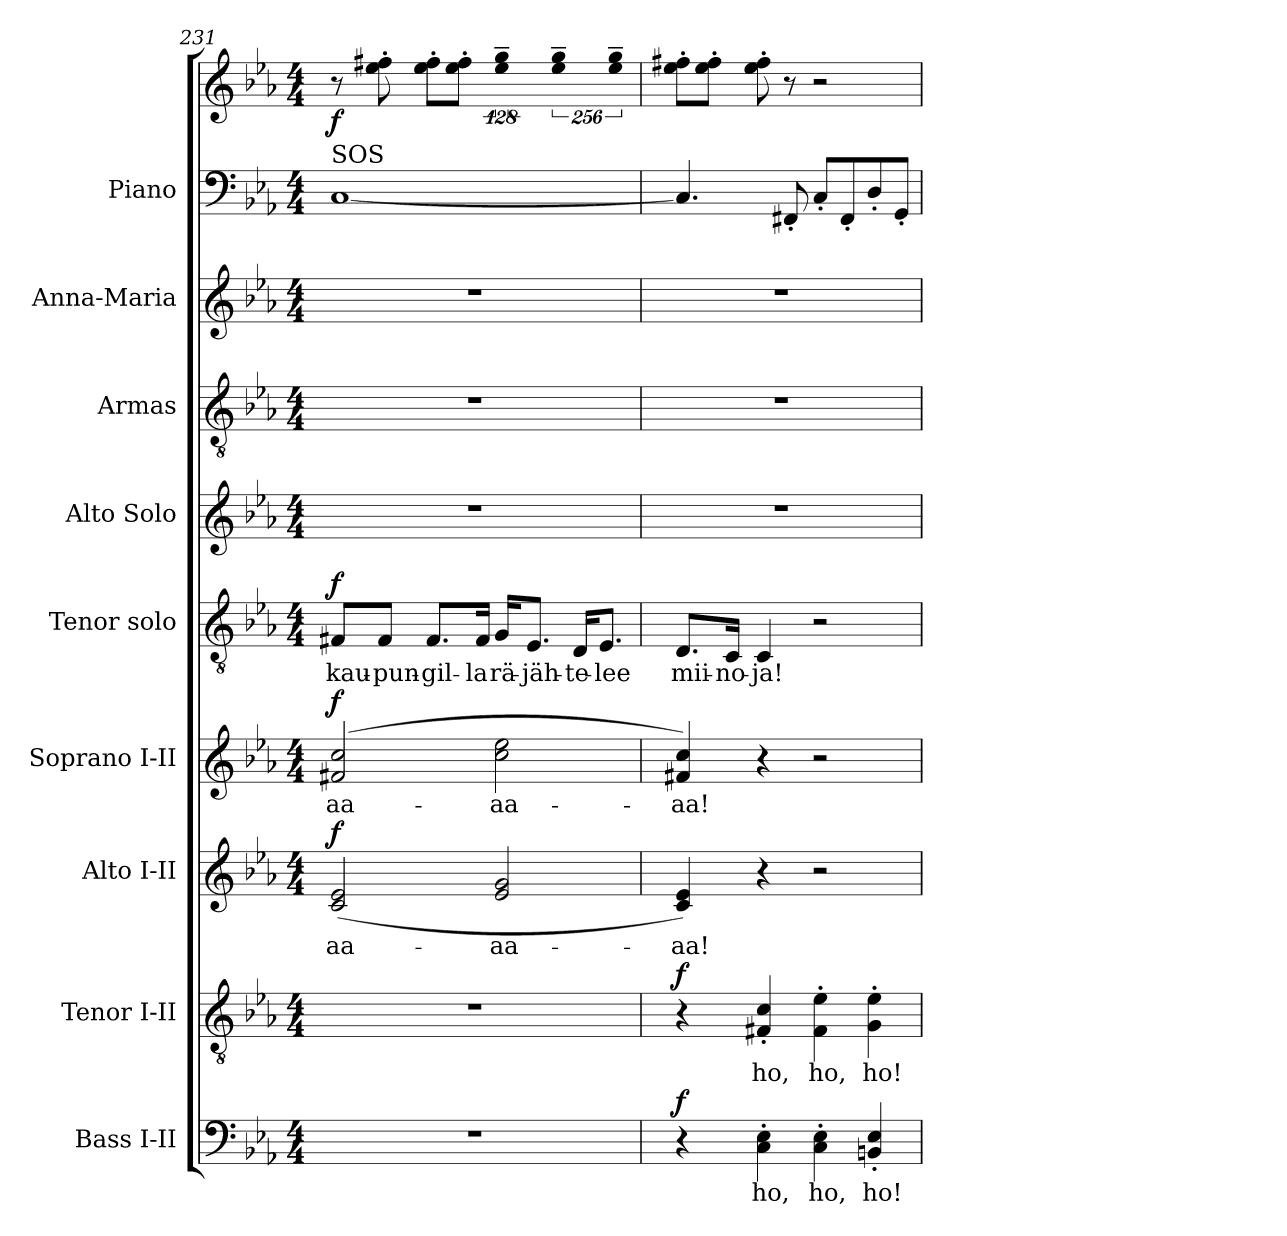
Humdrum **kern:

**kern	**text	**dynam	**kern	**text	**dynam	**kern	**text	**dynam	**kern	**text	**dynam	**kern	**text	**dynam	**kern	**kern	**kern	**kern	**kern	**dynam
*part9	*part9	*part9	*part8	*part8	*part8	*part7	*part7	*part7	*part6	*part6	*part6	*part5	*part5	*part5	*part4	*part3	*part2	*part1	*part1	*part1
*staff10	*staff10	*staff10	*staff9	*staff9	*staff9	*staff8	*staff8	*staff8	*staff7	*staff7	*staff7	*staff6	*staff6	*staff6	*staff5	*staff4	*staff3	*staff2	*staff1	*staff1/2
*I"Bass I-II	*	*	*I"Tenor I-II	*	*	*I"Alto I-II	*	*	*I"Soprano I-II	*	*	*I"Tenor solo	*	*	*I"Alto Solo	*I"Armas	*I"Anna-Maria	*I"Piano	*	*
*I'B.	*	*	*I'T.	*	*	*I'A.	*	*	*I'S.	*	*	*I'T. Solo	*	*	*I'A. Solo	*I'Armas	*I'A-M	*I'Pno.	*	*
!!LO:PB:g=z
*clefF4	*	*	*clefGv2	*	*	*clefG2	*	*	*clefG2	*	*	*clefGv2	*	*	*clefG2	*clefGv2	*clefG2	*clefF4	*clefG2	*
*	*	*	*ITrd7c12	*	*	*	*	*	*	*	*	*ITrd7c12	*	*	*	*ITrd7c12	*	*	*	*
*k[b-e-a-]	*	*	*k[b-e-a-]	*	*	*k[b-e-a-]	*	*	*k[b-e-a-]	*	*	*k[b-e-a-]	*	*	*k[b-e-a-]	*k[b-e-a-]	*k[b-e-a-]	*k[b-e-a-]	*k[b-e-a-]	*
*E-:	*	*	*E-:	*	*	*E-:	*	*	*E-:	*	*	*E-:	*	*	*E-:	*E-:	*E-:	*E-:	*E-:	*
*M4/4	*	*	*M4/4	*	*	*M4/4	*	*	*M4/4	*	*	*M4/4	*	*	*M4/4	*M4/4	*M4/4	*M4/4	*M4/4	*
*MM116	*	*	*MM116	*	*	*MM116	*	*	*MM116	*	*	*MM116	*	*	*MM116	*MM116	*MM116	*MM116	*MM116	*
=231	=231	=231	=231	=231	=231	=231	=231	=231	=231	=231	=231	=231	=231	=231	=231	=231	=231	=231	=231	=231
!	!	!	!	!	!	!	!LO:LY:b:color=#000000	!	!	!	!	!	!	!	!	!	!	!	!	!
!	!	!	!	!	!	!	!	!	!	!LO:LY:b:color=#000000	!	!	!	!	!	!	!	!	!	!
!	!	!	!	!	!	!	!	!	!	!	!	!	!	!	!	!	!	!LO:TX:a:t=SOS	!	!
!	!	!	!	!	!	!	!	!	!	!	!	!	!LO:LY:b:color=#000000	!	!	!	!	!	!	!
1r	.	.	1r	.	.	(2ci/ 2e-i	aa-	f	(2f#Xi/ 2cci	aa-	f	8FF#Xi/L	kau-	f	1r	1r	1r	[<1Ci	8r	f
!	!	!	!	!	!	!	!	!	!	!	!	!	!LO:LY:b:color=#000000	!	!	!	!	!	!	!
.	.	.	.	.	.	.	.	.	.	.	.	8FF#i/J	-pun-	.	.	.	.	.	8ee-i\' 8ff#Xi'	.
!	!	!	!	!	!	!	!	!	!	!	!	!	!LO:LY:b:color=#000000	!	!	!	!	!	!	!
.	.	.	.	.	.	.	.	.	.	.	.	8.FF#i/L	-gil-	.	.	.	.	.	8ee-i\' 8ff#i'L	.
.	.	.	.	.	.	.	.	.	.	.	.	.	.	.	.	.	.	.	8ee-i\' 8ff#i'J	.
!	!	!	!	!	!	!	!	!	!	!	!	!	!LO:LY:b:color=#000000	!	!	!	!	!	!	!
.	.	.	.	.	.	.	.	.	.	.	.	16FF#i/Jk	-la	.	.	.	.	.	.	.
!	!	!	!	!	!	!	!LO:LY:b:color=#000000	!	!	!	!	!	!	!	!	!	!	!	!	!
!	!	!	!	!	!	!	!	!	!	!LO:LY:b:color=#000000	!	!	!	!	!	!	!	!	!	!
!	!	!	!	!	!	!	!	!	!	!	!	!	!LO:LY:b:color=#000000	!	!	!	!	!	!LO:N:vis=4	!
.	.	.	.	.	.	2e-i/ 2gi	-aa-	.	2cci\ 2ee-i	-aa-	.	16GGi/KL	rä-	.	.	.	.	.	512%85ee-i\~ 512%85ggi~	.
!	!	!	!	!	!	!	!	!	!	!	!	!	!LO:LY:b:color=#000000	!	!	!	!	!	!	!
.	.	.	.	.	.	.	.	.	.	.	.	8.EE-i/J	-jäh-	.	.	.	.	.	.	.
!	!	!	!	!	!	!	!	!	!	!	!	!	!	!	!	!	!	!	!LO:N:vis=4	!
.	.	.	.	.	.	.	.	.	.	.	.	.	.	.	.	.	.	.	1024%171ee-i\~ 1024%171ggi~	.
!	!	!	!	!	!	!	!	!	!	!	!	!	!LO:LY:b:color=#000000	!	!	!	!	!	!	!
.	.	.	.	.	.	.	.	.	.	.	.	16DDi/KL	-te-	.	.	.	.	.	.	.
!	!	!	!	!	!	!	!	!	!	!	!	!	!LO:LY:b:color=#000000	!	!	!	!	!	!	!
.	.	.	.	.	.	.	.	.	.	.	.	8.EE-i/J	-lee	.	.	.	.	.	.	.
!	!	!	!	!	!	!	!	!	!	!	!	!	!	!	!	!	!	!	!LO:N:vis=4	!
.	.	.	.	.	.	.	.	.	.	.	.	.	.	.	.	.	.	.	1024%171ee-i\~ 1024%171ggi~	.
=232	=232	=232	=232	=232	=232	=232	=232	=232	=232	=232	=232	=232	=232	=232	=232	=232	=232	=232	=232	=232
!	!	!	!	!	!	!	!LO:LY:b:color=#000000	!	!	!	!	!	!	!	!	!	!	!	!	!
!	!	!	!	!	!	!	!	!	!	!LO:LY:b:color=#000000	!	!	!	!	!	!	!	!	!	!
!	!	!	!	!	!	!	!	!	!	!	!	!	!LO:LY:b:color=#000000	!	!	!	!	!	!	!
4r	.	f	4r	.	f	4ci/ 4e-i)	-aa!	.	4f#Xi/ 4cci)	-aa!	.	8.DDi/L	mii-	.	1r	1r	1r	4.Ci/]	8ee-i\' 8ff#Xi'L	.
.	.	.	.	.	.	.	.	.	.	.	.	.	.	.	.	.	.	.	8ee-i\' 8ff#i'J	.
!	!	!	!	!	!	!	!	!	!	!	!	!	!LO:LY:b:color=#000000	!	!	!	!	!	!	!
.	.	.	.	.	.	.	.	.	.	.	.	16CCi/Jk	-no-	.	.	.	.	.	.	.
!	!LO:LY:b:color=#000000	!	!	!	!	!	!	!	!	!	!	!	!	!	!	!	!	!	!	!
!	!	!	!	!LO:LY:b:color=#000000	!	!	!	!	!	!	!	!	!	!	!	!	!	!	!	!
!	!	!	!	!	!	!	!	!	!	!	!	!	!LO:LY:b:color=#000000	!	!	!	!	!	!	!
4Ci\' 4E-i'	ho,	.	4FF#Xi/' 4Ci'	ho,	.	4r	.	.	4r	.	.	4CCi/	-ja!	.	.	.	.	.	8ee-i\' 8ff#i'	.
.	.	.	.	.	.	.	.	.	.	.	.	.	.	.	.	.	.	8FF#X'i/	8r	.
!	!LO:LY:b:color=#000000	!	!	!	!	!	!	!	!	!	!	!	!	!	!	!	!	!	!	!
!	!	!	!	!LO:LY:b:color=#000000	!	!	!	!	!	!	!	!	!	!	!	!	!	!	!	!
4Ci\' 4E-i'	ho,	.	4FF#i\' 4E-i'	ho,	.	2r	.	.	2r	.	.	2r	.	.	.	.	.	8C'i/L	2r	.
.	.	.	.	.	.	.	.	.	.	.	.	.	.	.	.	.	.	8FF#'i/	.	.
!	!LO:LY:b:color=#000000	!	!	!	!	!	!	!	!	!	!	!	!	!	!	!	!	!	!	!
!	!	!	!	!LO:LY:b:color=#000000	!	!	!	!	!	!	!	!	!	!	!	!	!	!	!	!
4BBni/' 4E-i'	ho!	.	4GGi\' 4E-i'	ho!	.	.	.	.	.	.	.	.	.	.	.	.	.	8D'i/	.	.
.	.	.	.	.	.	.	.	.	.	.	.	.	.	.	.	.	.	8GG'i/J	.	.
=	=	=	=	=	=	=	=	=	=	=	=	=	=	=	=	=	=	=	=	=
*-	*-	*-	*-	*-	*-	*-	*-	*-	*-	*-	*-	*-	*-	*-	*-	*-	*-	*-	*-	*-
